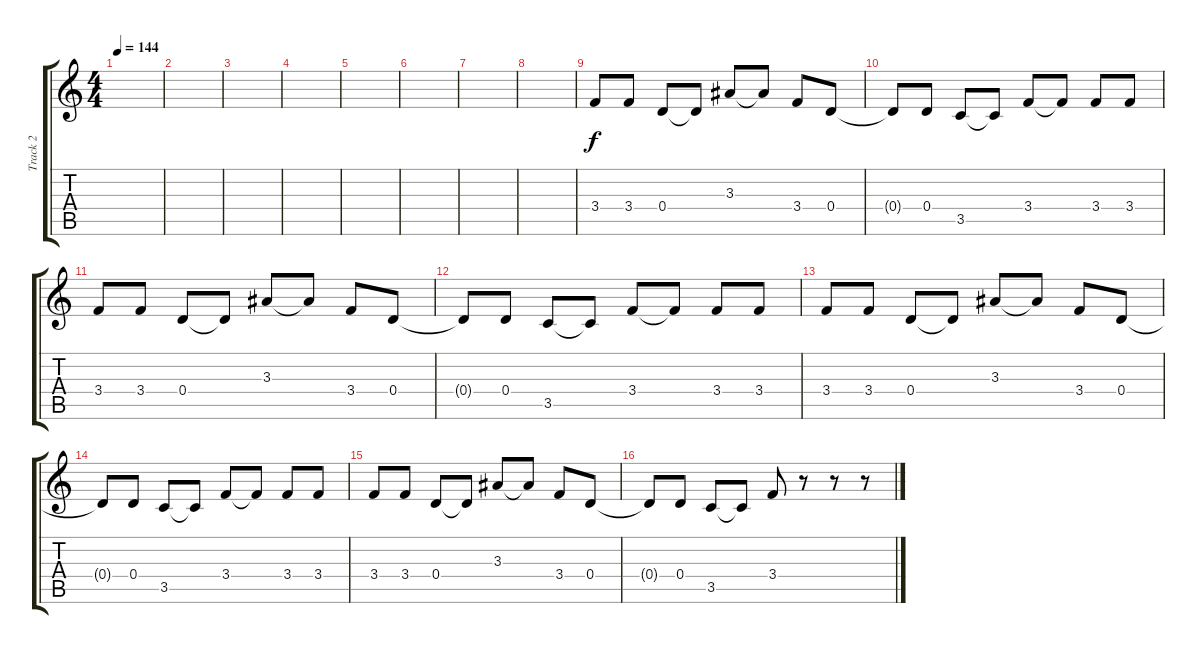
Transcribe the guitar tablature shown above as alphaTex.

\track ("Track 2" "Track 2") {instrument acousticguitarsteel}
\staff {score tabs}
\tuning (E4 B3 G3 D3 A2 E2) {hide}
\ts (4 4)
\tempo 144
\clef g2
\ks c
|
|
|
|
|
|
|
|
3.4.8 3.4.8 0.4.8 0.4{t}.8 3.3.8 3.3{t}.8 3.4.8 0.4.8 |
0.4{t}.8 0.4.8 3.5.8 3.5{t}.8 3.4.8 3.4{t}.8 3.4.8 3.4.8 |
3.4.8 3.4.8 0.4.8 0.4{t}.8 3.3.8 3.3{t}.8 3.4.8 0.4.8 |
0.4{t}.8 0.4.8 3.5.8 3.5{t}.8 3.4.8 3.4{t}.8 3.4.8 3.4.8 |
3.4.8 3.4.8 0.4.8 0.4{t}.8 3.3.8 3.3{t}.8 3.4.8 0.4.8 |
0.4{t}.8 0.4.8 3.5.8 3.5{t}.8 3.4.8 3.4{t}.8 3.4.8 3.4.8 |
3.4.8 3.4.8 0.4.8 0.4{t}.8 3.3.8 3.3{t}.8 3.4.8 0.4.8 |
0.4{t}.8 0.4.8 3.5.8 3.5{t}.8 3.4.8 r.8 r.8 r.8
